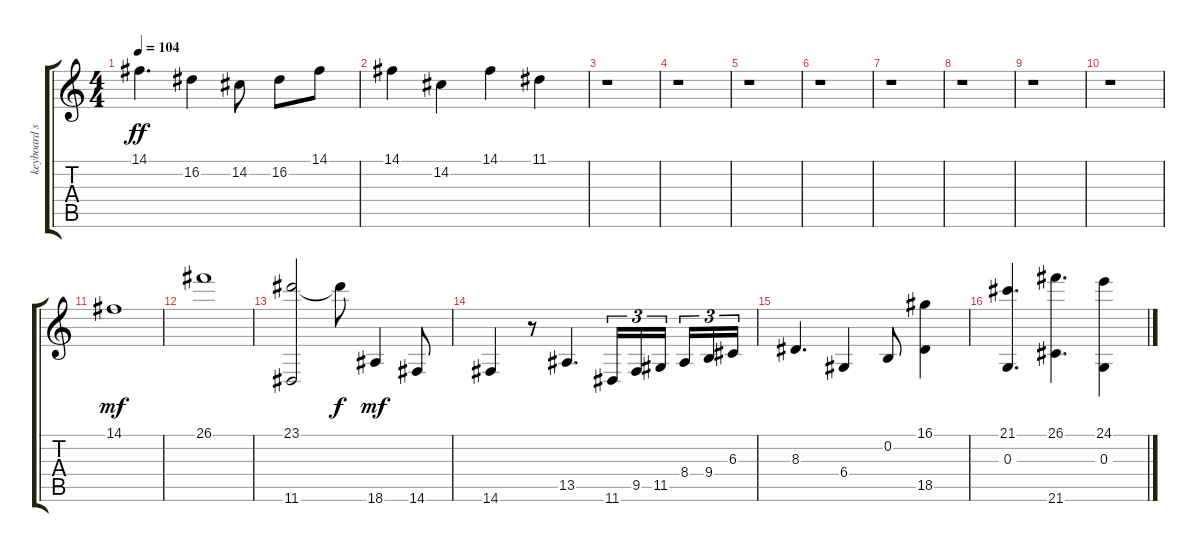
\track ("keyboard strings1" "keyboard s") {instrument stringensemble1}
\staff {score tabs}
\tuning (E4 B3 G3 D3 A2 E2) {hide}
\ts (4 4)
\tempo 104
\clef g2
\ks c
14.1.4{d dy ff} 16.2.4 14.2.8 16.2.8 14.1.8 |
14.1.4 14.2.4 14.1.4 11.1.4 |
r.1 |
r.1 |
r.1 |
r.1 |
r.1 |
r.1 |
r.1 |
r.1 |
14.1.1{dy mf} |
26.1.1 |
(23.1 11.6).2 23.1{t}.8{dy f} 18.6.4{dy mf} 14.6.8 |
14.6.4 r.8 13.5.4{d} 11.6.16{tu (3 2)} 9.5.16{tu (3 2)} 11.5.16{tu (3 2) beam splitsecondary} 8.4.16{tu (3 2)} 9.4.16{tu (3 2)} 6.3.16{tu (3 2)} |
8.3.4{d} 6.4.4 0.2.8 (16.1 18.5).4 |
(21.1 0.3).4{d} (26.1 21.6).4{d} (24.1 0.3).4
